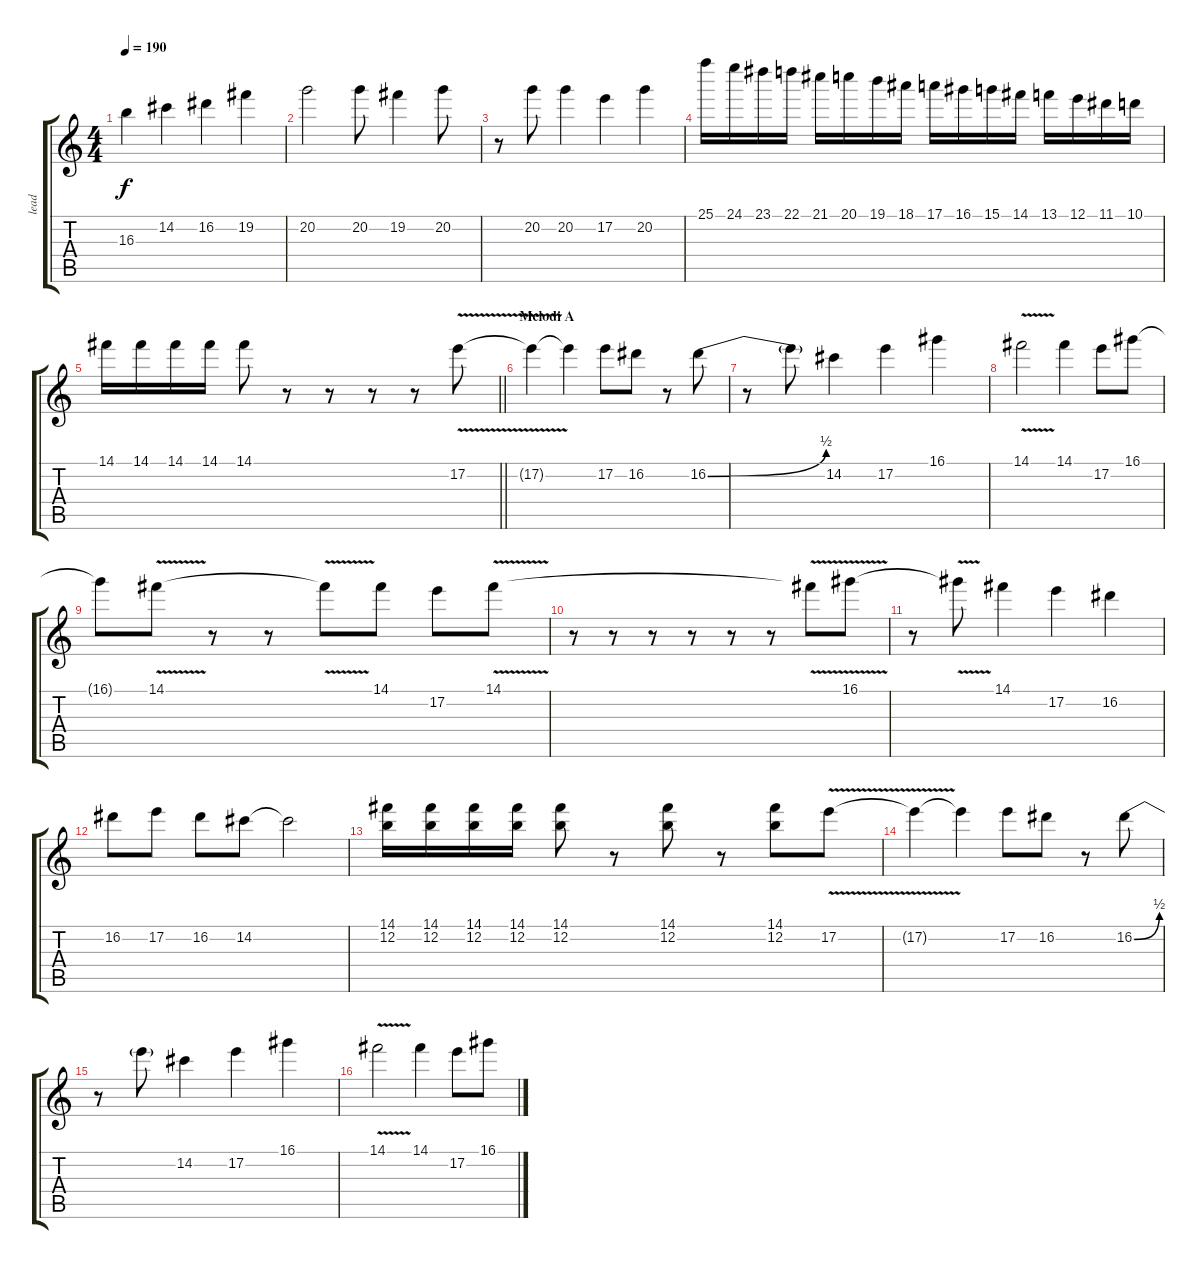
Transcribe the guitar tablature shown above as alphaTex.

\track ("lead" "lead") {instrument distortionguitar}
\staff {score tabs}
\tuning (E4 B3 G3 D3 A2 E2) {hide}
\ts (4 4)
\tempo 190
\clef g2
\ks c
16.3.4{dy f} 14.2.4 16.2.4 19.2.4 |
20.2.2 20.2.8 19.2.4 20.2.8 |
r.8 20.2.8 20.2.4 17.2.4 20.2.4 |
25.1.16 24.1.16 23.1.16 22.1.16 21.1.16 20.1.16 19.1.16 18.1.16 17.1.16 16.1.16 15.1.16 14.1.16 13.1.16 12.1.16 11.1.16 10.1.16 |
\barLineRight lightlight
14.1.16 14.1.16 14.1.16 14.1.16 14.1.8 r.8 r.8 r.8 r.8 17.2{v}.8 |
\section ("" "Melodi A")
17.2{t}.4 17.2{t}.4 17.2.8 16.2.8 r.8 16.2{be (bend 0 0 60 2)}.8 |
r.8 16.2{t}.8 14.2.4 17.2.4 16.1.4 |
14.1{v}.2 14.1.4 17.2.8 16.1.8 |
16.1{t}.8 14.1{v}.8 r.8 r.8 14.1{t}.8 14.1.8 17.2.8 14.1{v}.8 |
r.8 r.8 r.8 r.8 r.8 r.8 14.1{t}.8 16.1{v}.8 |
r.8 16.1{t}.8 14.1.4 17.2.4 16.2.4 |
16.2.8 17.2.8 16.2.8 14.2.8 14.2{t}.2 |
(14.1 12.2).16 (14.1 12.2).16 (14.1 12.2).16 (14.1 12.2).16 (14.1 12.2).8 r.8 (14.1 12.2).8 r.8 (14.1 12.2).8 17.2{v}.8 |
17.2{t}.4 17.2{t}.4 17.2.8 16.2.8 r.8 16.2{be (bend 0 0 60 2)}.8 |
r.8 16.2{t}.8 14.2.4 17.2.4 16.1.4 |
14.1{v}.2 14.1.4 17.2.8 16.1.8
